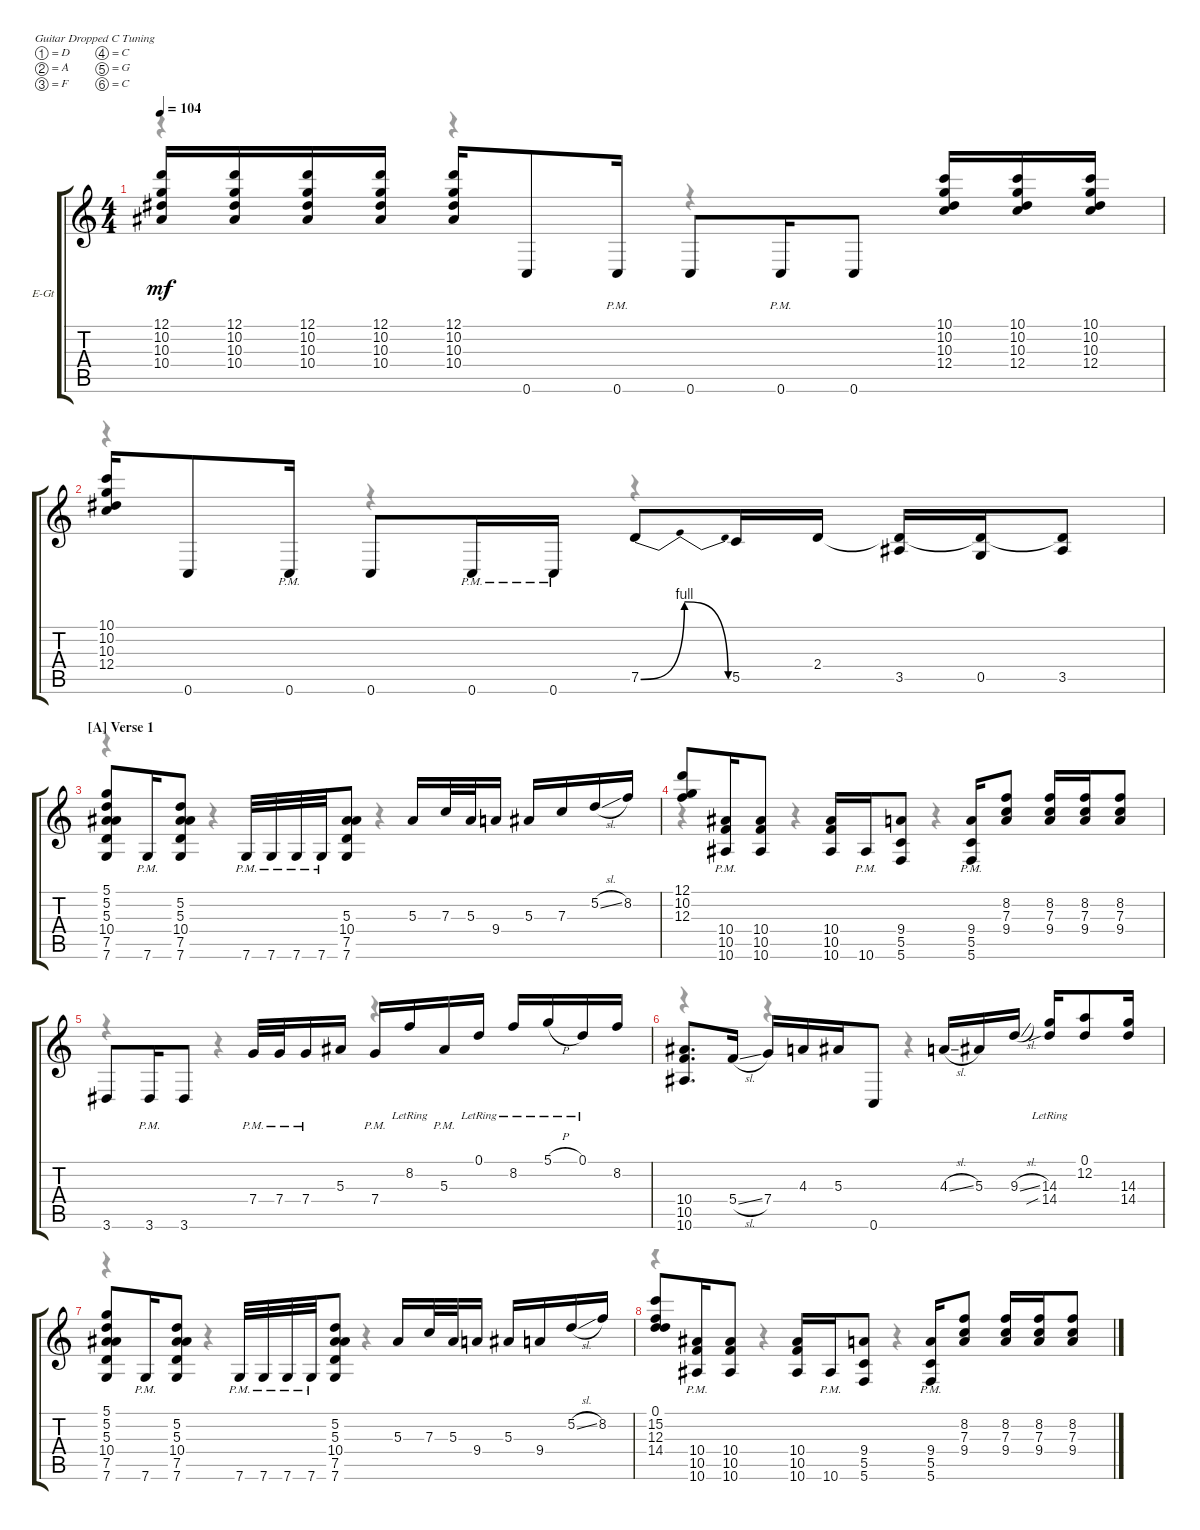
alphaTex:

\bracketExtendMode groupsimilarinstruments
\firstSystemTrackNameOrientation horizontal
\otherSystemsTrackNameOrientation horizontal
\track ("Mark" "E-Gt") {instrument distortionguitar}
\staff {score tabs}
\tuning (D4 A3 F3 C3 G2 C2)
\voice
\ts (4 4)
\tempo 104
\clef g2
\ks c
(12.1 10.2 10.3 10.4).16{dy mf} (12.1 10.2 10.3 10.4).16 (12.1 10.2 10.3 10.4).16 (12.1 10.2 10.3 10.4).16 (12.1 10.2 10.3 10.4).16 0.6.8 0.6{pm}.16 0.6.8 0.6{pm}.16 0.6.8 (10.1 10.2 10.3 12.4).16 (10.1 10.2 10.3 12.4).16 (10.1 10.2 10.3 12.4).16 |
(10.1 10.2 10.3 12.4).16 0.6.8 0.6{pm}.16 0.6.8 0.6{pm}.16 0.6{pm}.16 7.5{be (bendrelease 0 0 20.4 4 20.4 4 30 0)}.8 5.5.16 2.4.16 (3.5 2.4{t}).16 (0.5 2.4{t}).16 (3.5 2.4{t}).8 |
\section ("A" "Verse 1")
(7.5 5.1 5.2 5.3 7.6 10.4).8 7.6{pm}.16 (7.6 7.5 10.4 5.3 5.2).8 7.6{pm}.32 7.6{pm}.32 7.6{pm}.32 7.6{pm}.32 (7.6 7.5 10.4 5.3).8 5.3.16 7.3.32 5.3.32 9.4.16 5.3.16 7.3.16 5.2{sl}.16 8.2.16 |
(12.1 10.2 12.3).8 (10.6{pm} 10.5{pm} 10.4{pm}).16 (10.6 10.5 10.4).8 (10.6 10.5 10.4).16 10.6{pm}.16 (5.6 5.5 9.4).8 (5.6{pm} 5.5 9.4).16 (7.3 9.4 8.2).8 (8.2 7.3 9.4).16 (7.3 8.2 9.4).16 (7.3 8.2 9.4).8 |
3.6.8 3.6{pm}.16 3.6.8 7.4{pm}.32 7.4{pm}.32 7.4{pm}.16 5.3.16 7.4{pm}.16 8.2{lr}.16 5.3{pm}.16 0.1{lr}.16 8.2{lr}.16 5.1{h lr}.16 0.1{lr}.16 8.2.16 |
(10.6 10.5 10.4).8{d} 5.4{sl}.16 7.4.16 4.3.16 5.3.16 0.6.8 4.3{sl}.16 5.3.16 9.3{sl}.16 (14.3{lr} 14.4{sib}).16 (12.2 0.1).8 (14.3 14.4).16 |
(7.6 7.5 10.4 5.3 5.2 5.1).8 7.6{pm}.16 (7.6 7.5 10.4 5.3 5.2).8 7.6{pm}.32 7.6{pm}.32 7.6{pm}.32 7.6{pm}.32 (7.6 7.5 10.4 5.3 5.2).8 5.3.16 7.3.32 5.3.32 9.4.16 5.3.16 9.4.16 5.2{sl}.16 8.2.16 |
(15.2 12.3 14.4 0.1).8 (10.6{pm} 10.5{pm} 10.4{pm}).16 (10.6 10.5 10.4).8 (10.6 10.5 10.4).16 10.6{pm}.16 (5.6 5.5 9.4).8 (5.6{pm} 5.5 9.4).16 (7.3 9.4 8.2).8 (8.2 7.3 9.4).16 (7.3 8.2 9.4).16 (7.3 8.2 9.4).8
\voice
\clef g2
\ottava regular
\simile none
\ks c
r.4{dy mf} r.4 r.4 |
r.4 r.4 r.4 |
r.4 r.4 r.4 |
r.4 r.4 r.4 |
r.4 r.4 r.4 |
r.4 r.4 r.4 |
r.4 r.4 r.4 |
r.4 r.4 r.4
